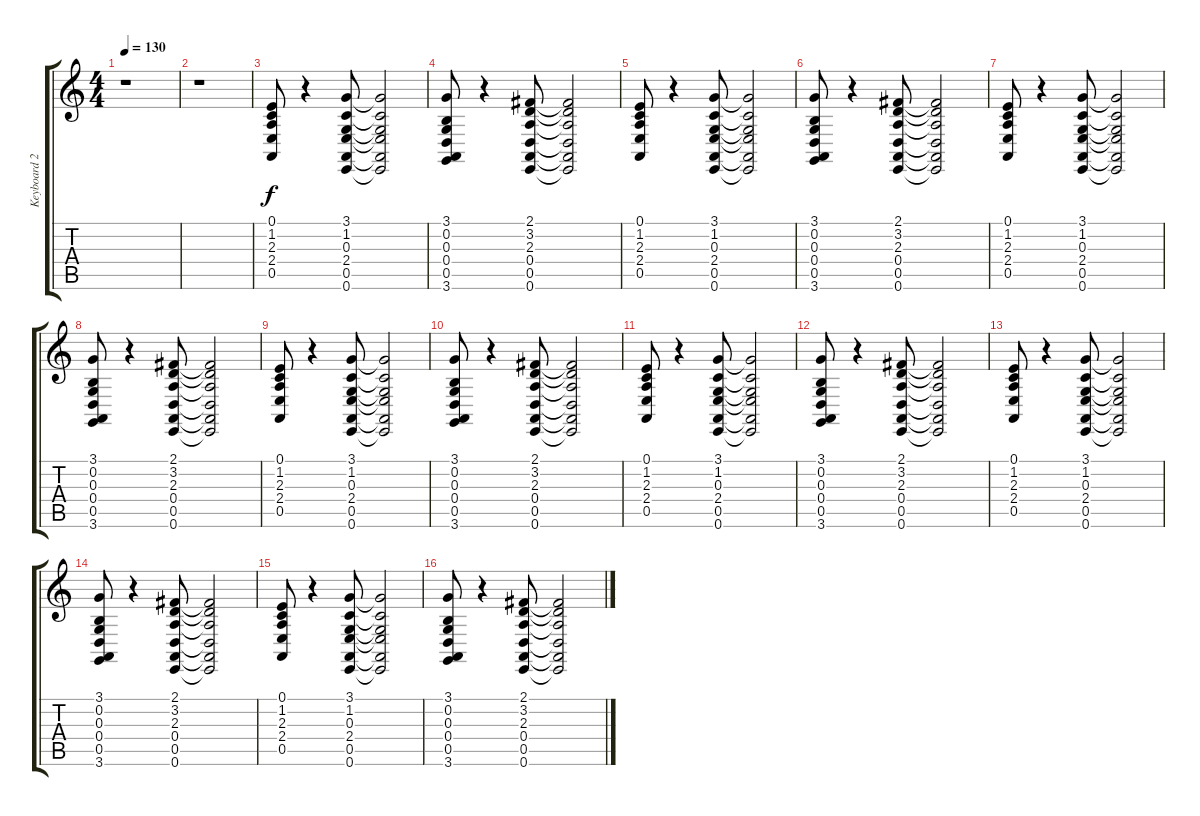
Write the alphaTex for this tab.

\track ("Keyboard 2" "Keyboard 2") {instrument stringensemble1}
\staff {score tabs}
\tuning (E4 B3 G3 D3 A2 E2) {hide}
\ts (4 4)
\tempo 130
\clef g2
\ks c
r.1{dy f instrument stringensemble1} |
r.1 |
(0.1 1.2 2.3 2.4 0.5).8 r.4 (3.1 1.2 0.3 2.4 0.5 0.6).8 (3.1{t} 1.2{t} 0.3{t} 2.4{t} 0.5{t} 0.6{t}).2 |
(3.1 0.2 0.3 0.4 0.5 3.6).8 r.4 (2.1 3.2 2.3 0.4 0.5 0.6).8 (2.1{t} 3.2{t} 2.3{t} 0.4{t} 0.5{t} 0.6{t}).2 |
(0.1 1.2 2.3 2.4 0.5).8 r.4 (3.1 1.2 0.3 2.4 0.5 0.6).8 (3.1{t} 1.2{t} 0.3{t} 2.4{t} 0.5{t} 0.6{t}).2 |
(3.1 0.2 0.3 0.4 0.5 3.6).8 r.4 (2.1 3.2 2.3 0.4 0.5 0.6).8 (2.1{t} 3.2{t} 2.3{t} 0.4{t} 0.5{t} 0.6{t}).2 |
(0.1 1.2 2.3 2.4 0.5).8 r.4 (3.1 1.2 0.3 2.4 0.5 0.6).8 (3.1{t} 1.2{t} 0.3{t} 2.4{t} 0.5{t} 0.6{t}).2 |
(3.1 0.2 0.3 0.4 0.5 3.6).8 r.4 (2.1 3.2 2.3 0.4 0.5 0.6).8 (2.1{t} 3.2{t} 2.3{t} 0.4{t} 0.5{t} 0.6{t}).2 |
(0.1 1.2 2.3 2.4 0.5).8 r.4 (3.1 1.2 0.3 2.4 0.5 0.6).8 (3.1{t} 1.2{t} 0.3{t} 2.4{t} 0.5{t} 0.6{t}).2 |
(3.1 0.2 0.3 0.4 0.5 3.6).8 r.4 (2.1 3.2 2.3 0.4 0.5 0.6).8 (2.1{t} 3.2{t} 2.3{t} 0.4{t} 0.5{t} 0.6{t}).2 |
(0.1 1.2 2.3 2.4 0.5).8 r.4 (3.1 1.2 0.3 2.4 0.5 0.6).8 (3.1{t} 1.2{t} 0.3{t} 2.4{t} 0.5{t} 0.6{t}).2 |
(3.1 0.2 0.3 0.4 0.5 3.6).8 r.4 (2.1 3.2 2.3 0.4 0.5 0.6).8 (2.1{t} 3.2{t} 2.3{t} 0.4{t} 0.5{t} 0.6{t}).2 |
(0.1 1.2 2.3 2.4 0.5).8 r.4 (3.1 1.2 0.3 2.4 0.5 0.6).8 (3.1{t} 1.2{t} 0.3{t} 2.4{t} 0.5{t} 0.6{t}).2 |
(3.1 0.2 0.3 0.4 0.5 3.6).8 r.4 (2.1 3.2 2.3 0.4 0.5 0.6).8 (2.1{t} 3.2{t} 2.3{t} 0.4{t} 0.5{t} 0.6{t}).2 |
(0.1 1.2 2.3 2.4 0.5).8 r.4 (3.1 1.2 0.3 2.4 0.5 0.6).8 (3.1{t} 1.2{t} 0.3{t} 2.4{t} 0.5{t} 0.6{t}).2 |
(3.1 0.2 0.3 0.4 0.5 3.6).8 r.4 (2.1 3.2 2.3 0.4 0.5 0.6).8 (2.1{t} 3.2{t} 2.3{t} 0.4{t} 0.5{t} 0.6{t}).2
